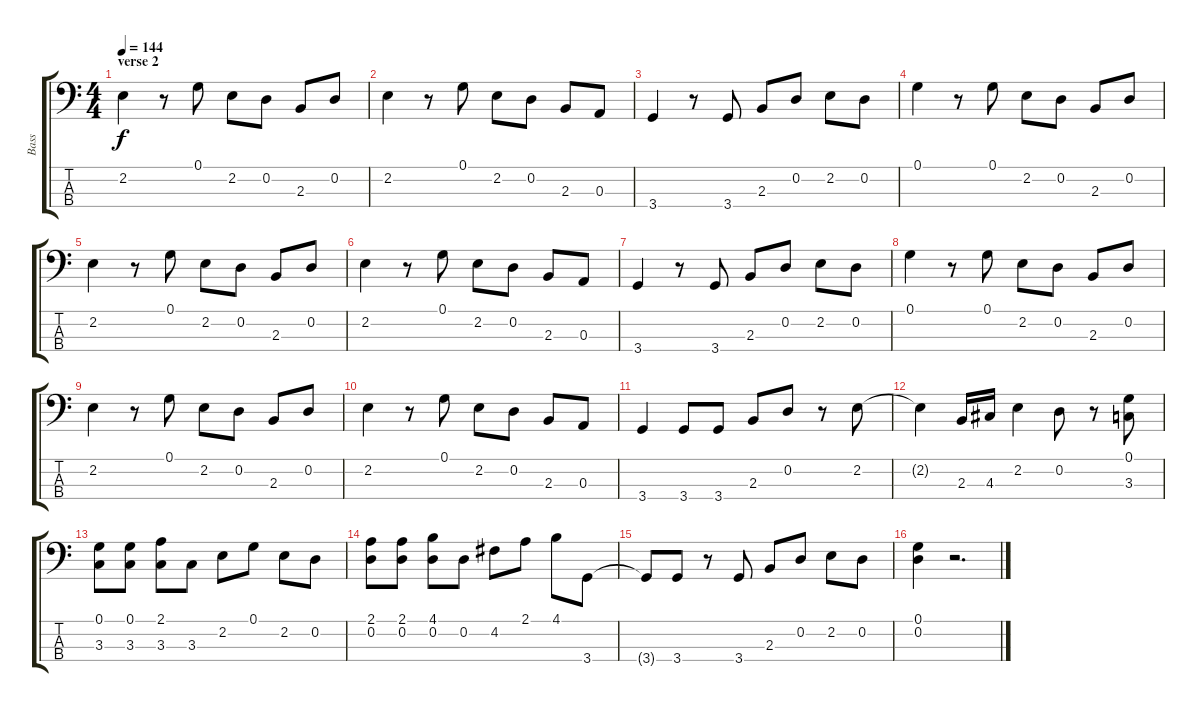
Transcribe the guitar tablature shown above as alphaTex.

\track ("Bass" "Bass") {instrument electricbassfinger}
\staff {score tabs}
\tuning (G2 D2 A1 E1) {hide}
\ts (4 4)
\section ("" "verse 2")
\tempo 144
\clef f4
\ks c
2.2.4{dy f} r.8 0.1.8 2.2.8 0.2.8 2.3.8 0.2.8 |
2.2.4 r.8 0.1.8 2.2.8 0.2.8 2.3.8 0.3.8 |
3.4.4 r.8 3.4.8 2.3.8 0.2.8 2.2.8 0.2.8 |
0.1.4 r.8 0.1.8 2.2.8 0.2.8 2.3.8 0.2.8 |
2.2.4 r.8 0.1.8 2.2.8 0.2.8 2.3.8 0.2.8 |
2.2.4 r.8 0.1.8 2.2.8 0.2.8 2.3.8 0.3.8 |
3.4.4 r.8 3.4.8 2.3.8 0.2.8 2.2.8 0.2.8 |
0.1.4 r.8 0.1.8 2.2.8 0.2.8 2.3.8 0.2.8 |
2.2.4 r.8 0.1.8 2.2.8 0.2.8 2.3.8 0.2.8 |
2.2.4 r.8 0.1.8 2.2.8 0.2.8 2.3.8 0.3.8 |
3.4.4 3.4.8 3.4.8 2.3.8 0.2.8 r.8 2.2.8 |
2.2{t}.4 2.3.16 4.3.16 2.2.4 0.2.8 r.8 (0.1 3.3).8 |
(0.1 3.3).8 (0.1 3.3).8 (2.1 3.3).8 3.3.8 2.2.8 0.1.8 2.2.8 0.2.8 |
(2.1 0.2).8 (2.1 0.2).8 (4.1 0.2).8 0.2.8 4.2.8 2.1.8 4.1.8 3.4.8 |
3.4{t}.8 3.4.8 r.8 3.4.8 2.3.8 0.2.8 2.2.8 0.2.8 |
(0.1 0.2).4 r.2{d}
